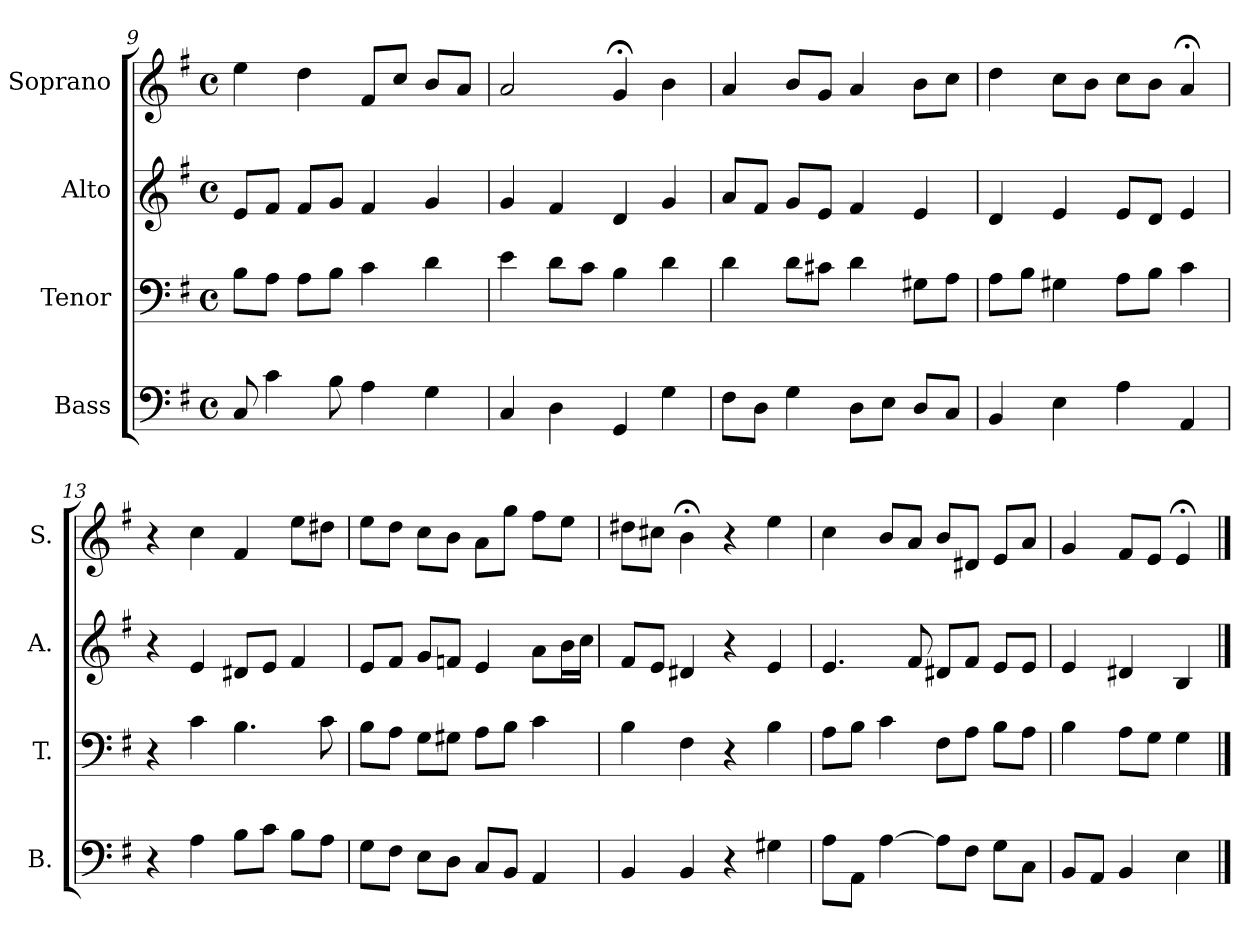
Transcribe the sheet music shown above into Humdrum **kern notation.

**kern	**kern	**kern	**kern
*part4	*part3	*part2	*part1
*staff4	*staff3	*staff2	*staff1
*I"Bass	*I"Tenor	*I"Alto	*I"Soprano
*I'B.	*I'T.	*I'A.	*I'S.
*clefF4	*clefF4	*clefG2	*clefG2
*k[f#]	*k[f#]	*k[f#]	*k[f#]
*e:	*e:	*e:	*e:
*M4/4	*M4/4	*M4/4	*M4/4
*met(c)	*met(c)	*met(c)	*met(c)
=9	=9	=9	=9
8C/	8B\L	8e/L	4ee\
4c\	8A\J	8f#/J	.
.	8A\L	8f#/L	4dd\
8B\	8B\J	8g/J	.
4A\	4c\	4f#/	8f#/L
.	.	.	8cc/J
4G\	4d\	4g/	8b/L
.	.	.	8a/J
=10	=10	=10	=10
4C/	4e\	4g/	2a/
4D\	8d\L	4f#/	.
.	8c\J	.	.
4GG/	4B\	4d/	4g;</
4G\	4d\	4g/	4b\
=11	=11	=11	=11
8F#\L	4d\	8a/L	4a/
8D\J	.	8f#/J	.
4G\	8d\L	8g/L	8b/L
.	8c#X\J	8e/J	8g/J
8D\L	4d\	4f#/	4a/
8E\J	.	.	.
8D/L	8G#X\L	4e/	8b\L
8C/J	8A\J	.	8cc\J
!!LO:PB:g=z
=12	=12	=12	=12
4BB/	8A\L	4d/	4dd\
.	8B\J	.	.
4E\	4G#X\	4e/	8cc\L
.	.	.	8b\J
4A\	8A\L	8e/L	8cc\L
.	8B\J	8d/J	8b\J
4AA/	4c\	4e/	4a;</
=13	=13	=13	=13
4r	4r	4r	4r
4A\	4c\	4e/	4cc\
8B\L	4.B\	8d#X/L	4f#/
8c\J	.	8e/J	.
8B\L	.	4f#/	8ee\L
8A\J	8c\	.	8dd#X\J
=14	=14	=14	=14
8G\L	8B\L	8e/L	8ee\L
8F#\J	8A\J	8f#/J	8dd\J
8E\L	8G\L	8g/L	8cc\L
8D\J	8G#X\J	8fn/J	8b\J
8C/L	8A\L	4e/	8a\L
8BB/J	8B\J	.	8gg\J
4AA/	4c\	8a\L	8ff#\L
.	.	16b\L	8ee\J
.	.	16cc\JJ	.
!!LO:LB:g=z
=15	=15	=15	=15
4BB/	4B\	8f#/L	8dd#X\L
.	.	8e/J	8cc#X\J
4BB/	4F#\	4d#X/	4b;<\
4r	4r	4r	4r
4G#X\	4B\	4e/	4ee\
=16	=16	=16	=16
8A\L	8A\L	4.e/	4cc\
8AA\J	8B\J	.	.
[4A\	4c\	.	8b/L
.	.	8f#/	8a/J
8A\L]	8F#\L	8d#X/L	8b/L
8F#\J	8A\J	8f#/J	8d#X/J
8G\L	8B\L	8e/L	8e/L
8C\J	8A\J	8e/J	8a/J
=17	=17	=17	=17
8BB/L	4B\	4e/	4g/
8AA/J	.	.	.
4BB/	8A\L	4d#X/	8f#/L
.	8G\J	.	8e/J
4E\	4G\	4B/	4e;</
==	==	==	==
*-	*-	*-	*-
